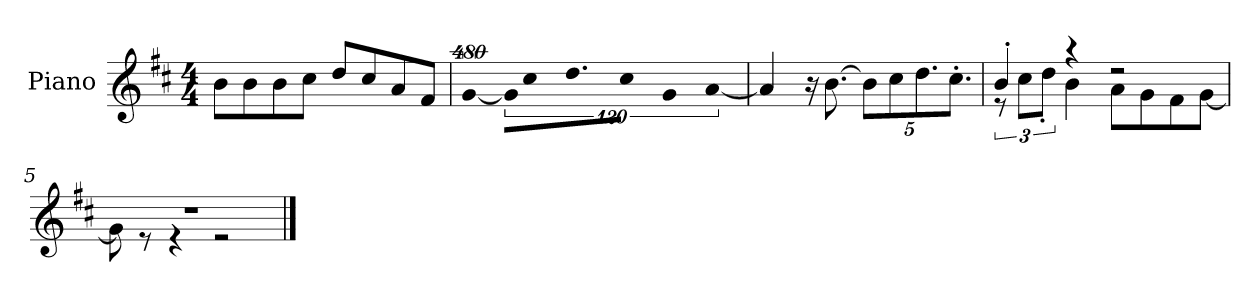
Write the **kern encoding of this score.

**kern
*part1
*staff1
*I"Piano
*I'P-no
*clefG2
*k[f#c#]
*M4/4
*MM90
=1
8b\L
8b\
8b\
8cc#\J
8dd/L
8cc#/
8a/
8f#/J
=2
!LO:N:vis=4
[1920%427g/
!LO:N:vis=16
1920%107g\KL]
!LO:N:vis=8
640%71cc#\
9.dd\
!LO:N:vis=8
640%71cc#\J
!LO:N:vis=4
1920%427g/
!LO:N:vis=8
[640%71a/
=3
4a/]
16r
[8.b\
*Xbrackettup
10b\L]
10cc#\
10.dd\
10.cc#'\J
=4
*^
*	*brackettup
4b'/	12r
.	12cc#\L
.	12dd'\J
4r	4b\
2r	8a\L
.	8g\
.	8f#\
.	[8g\J
=5	=5
1r	8g\]
.	8r
.	4r
.	2r
*v	*v
==
*-
